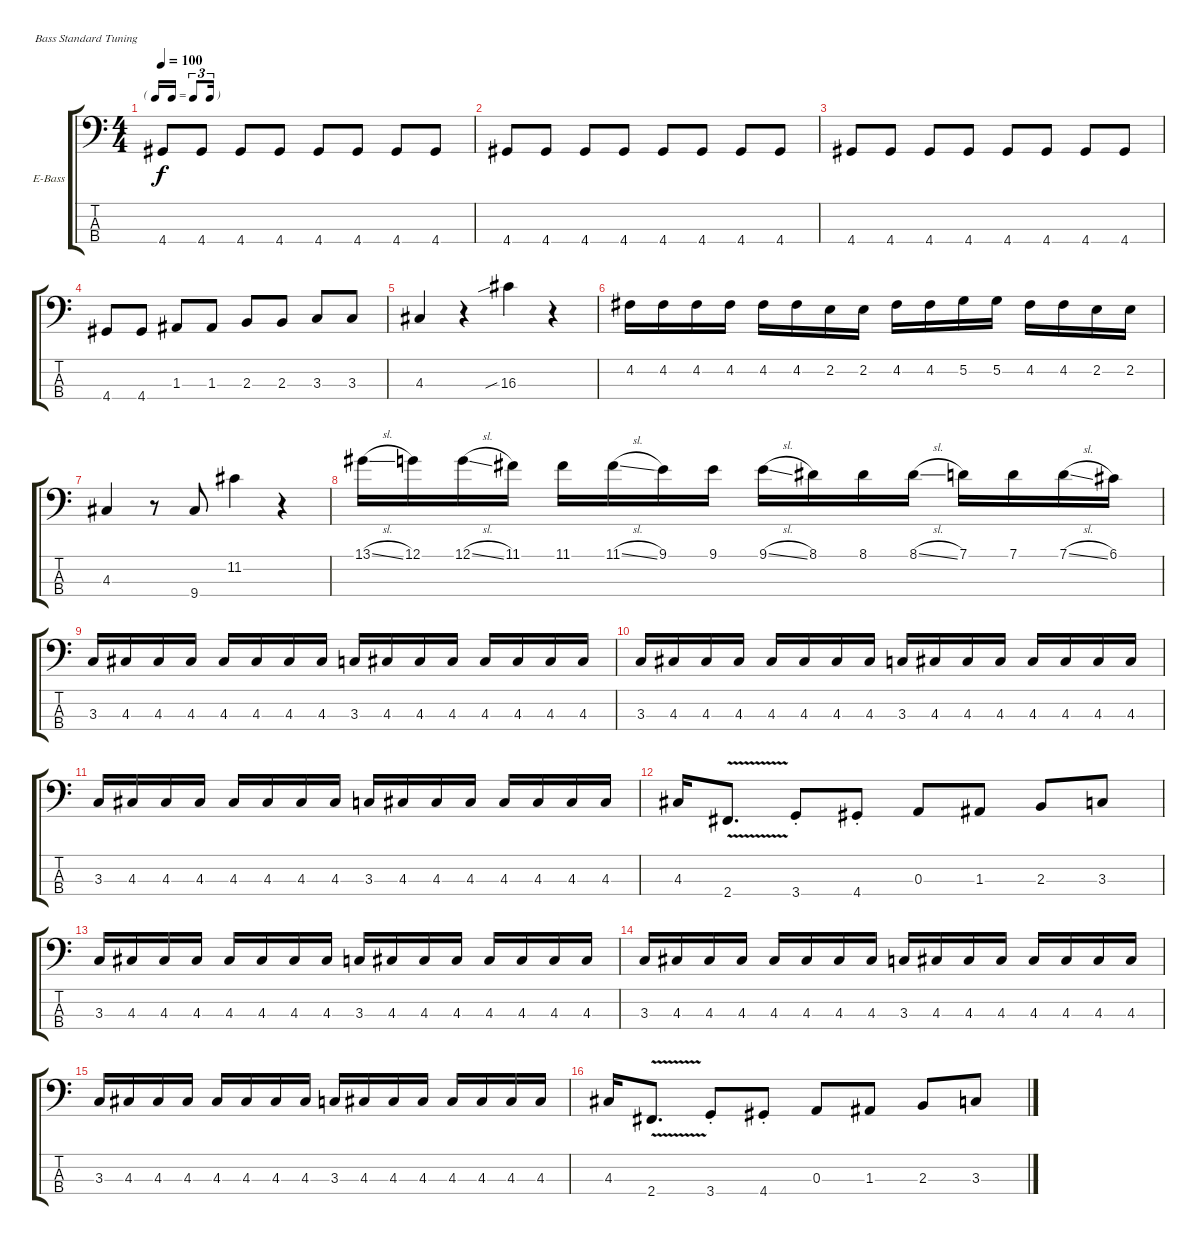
\bracketExtendMode groupsimilarinstruments
\firstSystemTrackNameOrientation horizontal
\otherSystemsTrackNameOrientation horizontal
\track ("Electric Bass" "E-Bass") {instrument electricbassfinger}
\staff {score tabs}
\tuning (G2 D2 A1 E1)
\ts (4 4)
\tf triplet16th
\tempo 100
\clef f4
\ks c
4.4.8{dy f} 4.4.8 4.4.8 4.4.8 4.4.8 4.4.8 4.4.8 4.4.8 |
4.4.8 4.4.8 4.4.8 4.4.8 4.4.8 4.4.8 4.4.8 4.4.8 |
4.4.8 4.4.8 4.4.8 4.4.8 4.4.8 4.4.8 4.4.8 4.4.8 |
4.4.8 4.4.8 1.3.8 1.3.8 2.3.8 2.3.8 3.3.8 3.3.8 |
4.3.4 r.4 16.3{sib}.4 r.4 |
4.2.16 4.2.16 4.2.16 4.2.16 4.2.16 4.2.16 2.2.16 2.2.16 4.2.16 4.2.16 5.2.16 5.2.16 4.2.16 4.2.16 2.2.16 2.2.16 |
4.3.4 r.8 9.4.8 11.2.4 r.4 |
13.1{sl}.16 12.1.16 12.1{sl}.16 11.1.16 11.1.16 11.1{sl}.16 9.1.16 9.1.16 9.1{sl}.16 8.1.16 8.1.16 8.1{sl}.16 7.1.16 7.1.16 7.1{sl}.16 6.1.16 |
3.3.16 4.3.16 4.3.16 4.3.16 4.3.16 4.3.16 4.3.16 4.3.16 3.3.16 4.3.16 4.3.16 4.3.16 4.3.16 4.3.16 4.3.16 4.3.16 |
3.3.16 4.3.16 4.3.16 4.3.16 4.3.16 4.3.16 4.3.16 4.3.16 3.3.16 4.3.16 4.3.16 4.3.16 4.3.16 4.3.16 4.3.16 4.3.16 |
3.3.16 4.3.16 4.3.16 4.3.16 4.3.16 4.3.16 4.3.16 4.3.16 3.3.16 4.3.16 4.3.16 4.3.16 4.3.16 4.3.16 4.3.16 4.3.16 |
4.3.16 2.4{v}.8{d} 3.4{st}.8 4.4{st}.8 0.3.8 1.3.8 2.3.8 3.3.8 |
3.3.16 4.3.16 4.3.16 4.3.16 4.3.16 4.3.16 4.3.16 4.3.16 3.3.16 4.3.16 4.3.16 4.3.16 4.3.16 4.3.16 4.3.16 4.3.16 |
3.3.16 4.3.16 4.3.16 4.3.16 4.3.16 4.3.16 4.3.16 4.3.16 3.3.16 4.3.16 4.3.16 4.3.16 4.3.16 4.3.16 4.3.16 4.3.16 |
3.3.16 4.3.16 4.3.16 4.3.16 4.3.16 4.3.16 4.3.16 4.3.16 3.3.16 4.3.16 4.3.16 4.3.16 4.3.16 4.3.16 4.3.16 4.3.16 |
4.3.16 2.4{v}.8{d} 3.4{st}.8 4.4{st}.8 0.3.8 1.3.8 2.3.8 3.3.8
